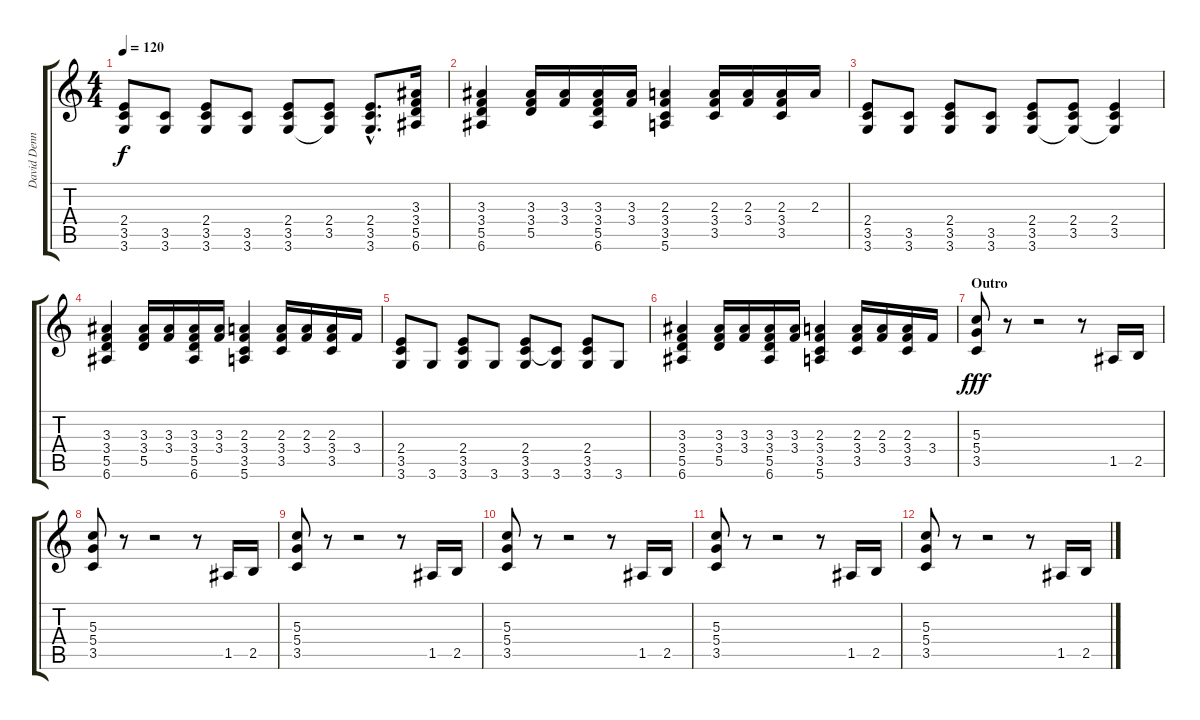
\track ("David Denny" "David Denn") {instrument electricguitarclean}
\staff {score tabs}
\tuning (E4 B3 G3 D3 A2 E2) {hide}
\ts (4 4)
\tempo 120
\clef g2
\ks c
(2.4 3.5 3.6).8{dy f} (3.5 3.6).8 (2.4 3.5 3.6).8 (3.5 3.6).8 (2.4 3.5 3.6).8 (2.4 3.5 3.6{t}).8 (2.4{hac} 3.5{hac} 3.6{hac}).8{d} (3.3 3.4 5.5 6.6).16 |
(3.3 3.4 5.5 6.6).4 (3.3 3.4 5.5).16 (3.3 3.4).16 (3.3 3.4 5.5 6.6).16 (3.3 3.4).16 (2.3 3.4 3.5 5.6).4 (2.3 3.4 3.5).16 (2.3 3.4).16 (2.3 3.4 3.5).16 2.3.16 |
(2.4 3.5 3.6).8 (3.5 3.6).8 (2.4 3.5 3.6).8 (3.5 3.6).8 (2.4 3.5 3.6).8 (2.4 3.5 3.6{t}).8 (2.4 3.5 3.6{t}).4 |
(3.3 3.4 5.5 6.6).4 (3.3 3.4 5.5).16 (3.3 3.4).16 (3.3 3.4 5.5 6.6).16 (3.3 3.4).16 (2.3 3.4 3.5 5.6).4 (2.3 3.4 3.5).16 (2.3 3.4).16 (2.3 3.4 3.5).16 3.4.16 |
(2.4 3.5 3.6).8 3.6.8 (2.4 3.5 3.6).8 3.6.8 (2.4 3.5 3.6).8 (3.5{t} 3.6).8 (2.4 3.5 3.6).8 3.6.8 |
(3.3 3.4 5.5 6.6).4 (3.3 3.4 5.5).16 (3.3 3.4).16 (3.3 3.4 5.5 6.6).16 (3.3 3.4).16 (2.3 3.4 3.5 5.6).4 (2.3 3.4 3.5).16 (2.3 3.4).16 (2.3 3.4 3.5).16 3.4.16 |
\section ("" "Outro")
(5.3 5.4 3.5).8{dy fff volume 16 instrument overdrivenguitar} r.8 r.2 r.8 1.5.16 2.5.16 |
(5.3 5.4 3.5).8{instrument overdrivenguitar} r.8 r.2 r.8 1.5.16 2.5.16 |
(5.3 5.4 3.5).8{instrument overdrivenguitar} r.8 r.2 r.8 1.5.16 2.5.16 |
(5.3 5.4 3.5).8{instrument overdrivenguitar} r.8 r.2 r.8 1.5.16 2.5.16 |
(5.3 5.4 3.5).8{instrument overdrivenguitar} r.8 r.2 r.8 1.5.16 2.5.16 |
(5.3 5.4 3.5).8{instrument overdrivenguitar} r.8 r.2 r.8 1.5.16 2.5.16
